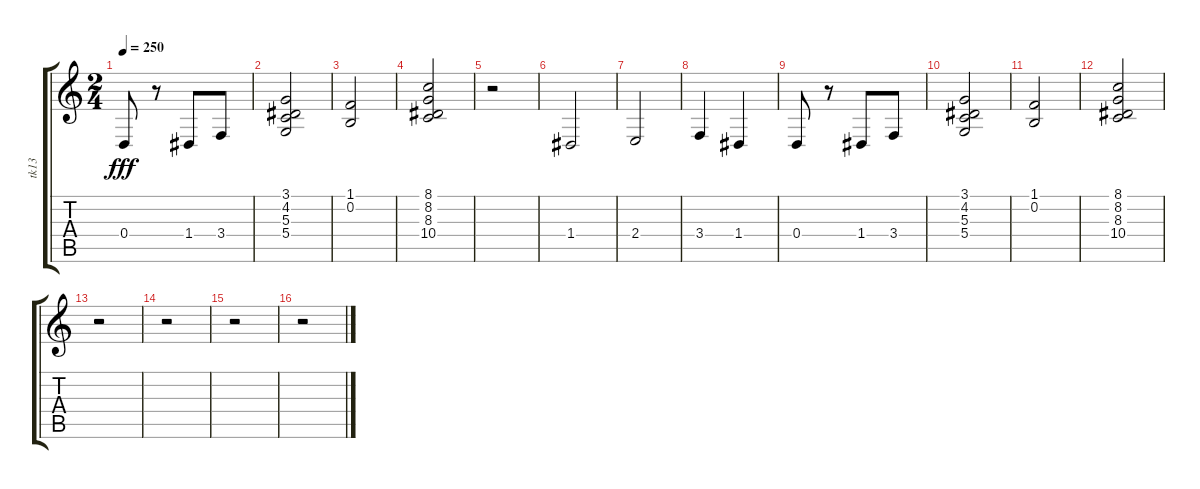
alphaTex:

\track ("tk13" "tk13") {instrument stringensemble1}
\staff {score tabs}
\tuning (E4 B3 G3 D3 A2 E2) {hide}
\ts (2 4)
\tempo 250
\clef g2
\ks c
0.4.8{dy fff} r.8 1.4.8 3.4.8 |
(3.1 4.2 5.3 5.4).2 |
(1.1 0.2).2 |
(8.1 8.2 8.3 10.4).2 |
r.2 |
1.4.2 |
2.4.2 |
3.4.4 1.4.4 |
0.4.8 r.8 1.4.8 3.4.8 |
(3.1 4.2 5.3 5.4).2 |
(1.1 0.2).2 |
(8.1 8.2 8.3 10.4).2 |
r.2 |
r.2 |
r.2 |
r.2
